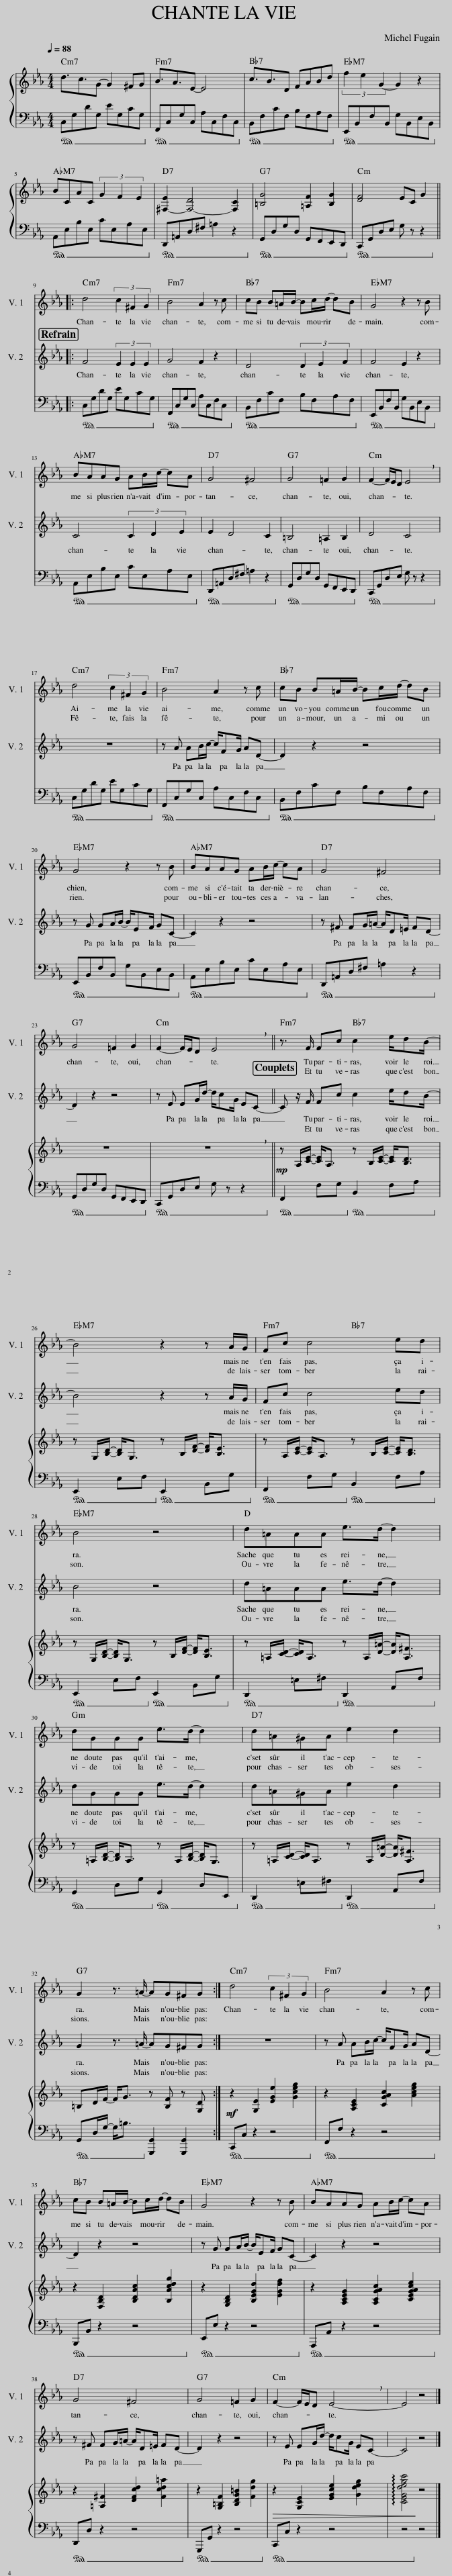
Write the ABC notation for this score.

X:1
%%score 1 2 { 3 | 4 }
L:1/8
Q:1/4=88
M:4/4
I:linebreak $
K:Eb
V:1 treble
V:2 treble
V:3 treble
V:4 bass
V:1
 z8 | z8 | z8 | z8 |$ z8 | %5
 z8 | z8 | z8 |:$ d4 (3c2 ^F2 G2 | B4 A2 z c | %10
 cB B=A/B/- Bc/d/- dB | G4 z2 z B |$ BAAG AB/c/- cA | G4 ^F4 | G4 =F2 G2 | %15
 F2- F/E/D !breath!E4 |$ d4 (3c2 ^F2 G2 | B4 A2 z c | cB B=A/B/- Bc/d/- dB |$ G4 z2 z B | %20
 BAAG AB/c/- cA | G4 ^F4 |$ G4 =F2 G2 | F2- F/E/D !breath!E4 || z3/2 F/ Fc c2 e/dB/- |$ %25
 B4 z2 z A/G/ | Fc c4 ed |$ B4 z4 | d=AAA e>d- d2 |$ dGGG e>d- d2 | %30
 d=A^GA e2 d2 |$ G2 z3/2 =A/- AG^FG :| d4 (3c2 ^F2 G2 | B4 A2 z c |$ cB B=A/B/- Bc/d/- dB | %35
 G4 z2 z B | BAAG AB/c/- cA |$ G4 ^F4 | G4 =F2 G2 | F2- F/E/D !breath!E4- | %40
 E4 z4 |] %41
V:2
 z8 | z8 | z8 | z8 |$ z8 | %5
 z8 | z8 | z8 |:$ F4 (3E2 E2 E2 | G4 F2 z2 | %10
 D4 (3D2 E2 F2 | F4 E2 z2 |$ C4 (3C2 D2 E2 | E2 D4 C2 | =B,4 =A,2 B,2 | %15
 D4 C4 |$ z8 | z A AB/c/- c/FG/ AD- | D2 z2 z4 |$ z G GA/B/- B/EF/ GC- | %20
 C2 z2 z4 | z ^F FG/=A/- A/D=E/ FD- |$ D2 z2 z4 | z E EG/d/- d/cG/ EC- || C z/ F/ Fc c2 e/dB/- |$ %25
 B4 z2 z A/G/ | Fc c4 ed |$ B4 z4 | d=AAA e>d- d2 |$ dGGG e>d- d2 | %30
 d=A^GA e2 d2 |$ G2 z3/2 =A/- AG^FG :| z8 | z A AB/c/- c/FG/ AD- |$ D2 z2 z4 | %35
 z G GA/B/- B/EF/ GC- | C2 z2 z4 |$ z ^F FG/=A/- A/D=E/ FD- | D2 z2 z4 | z E EG/d/- d/cG/ EC- | %40
 C4 z4 |] %41
V:3
 d3/2c3/2G- G2 ^FG | B3/2A3/2E- E4 | c3/2B3/2D FABd | (3f2 e2 G2- G2 z2 |$ BCAC (3G2 F2 E2 | %5
 [^F,-E]2 [F,-D]4 [F,C]2 | [=B,G]4 [=A,F]2 [B,G]2 | [DF]4 EC G2 |:$ z8 | z8 | %10
 z8 | z8 |$ z8 | z8 | z8 | %15
 z8 |$ z8 | z8 | z8 |$ z8 | %20
 z8 | z8 |$ z8 | !breath!z8 ||!mp! z A,/[CE]/- [CE]<A, z B,/[CE]/- [CE]<[B,D] |$ %25
 z G,/[B,D]/- [B,D]<G, z B,/[DF]/- [DF]<[B,E] | z A,/[CE]/- [CE]<A, z B,/[CE]/- [CE]<[B,D] |$ z G,/[B,D]/- [B,D]<G, z B,/[DF]/- [DF]<[B,E] | z =A,/[CD]/- [CD]<A, z A,/[D=A]/- [DA]<[A,^F] |$ z =A,/[B,D]/- [B,D]<A, z A,/[B,D]/- [B,D]<G, | %30
 z =A,/[CD]/- [CD]<A, z A,/[D=A]/- [DA]<[A,^F] |$ =B,D/F/- F<G z [B,F] z [G,D] :|!mf! z2 [G,E]2 [EGe]2 [Gceg]2 | z2 [A,CE]2 [CGAc]2 [Aceg]2 |$ z2 [F,B,D]2 [B,DAc]2 [B,Acdg]2 | %35
 z2 [G,B,D]2 [B,EGd]2 [EGdf]2 | z2 [A,CEG]2 [A,CGAc]2 [CEGAce]2 |$ z2 [=A,^F]2 [DFcd]2 [Fcd=a]2 | z2 [G,=B,F]2 [B,DG=B]2 [Fdg]2 |!>(! z2 [G,CE]2 [EGce]2 [Gdeg]2 | %40
 !arpeggio![CEGdegc']4!>)! z4 |] %41
V:4
!ped! C,G,DG, EG,CG,!ped-up! |!ped! F,,C,G,C, A,C,F,C,!ped-up! |!ped! B,,F,CF, B,F,A,F,!ped-up! |!ped! E,,B,,F,B,, G,B,,E,B,,!ped-up! |$!ped! A,,E,B,E, CE,A,E,!ped-up! | %5
!ped! D,,=A,,D,^F, =A,2 z2!ped-up! |!ped! G,,D,G,D, G,,F,,E,,D,,!ped-up! |!ped! C,,G,,D,E, G, z z2!ped-up! |:$!ped! C,G,DG, EG,CG,!ped-up! |!ped! F,,C,G,C, A,C,F,C,!ped-up! | %10
!ped! B,,F,CF, B,F,A,F,!ped-up! |!ped! E,,B,,F,B,, G,B,,E,B,,!ped-up! |$!ped! A,,E,B,E, CE,A,E,!ped-up! |!ped! D,,=A,,D,^F, =A,2 z2!ped-up! |!ped! G,,D,G,D, G,,F,,E,,D,,!ped-up! | %15
!ped! C,,G,,D,E, G, z z2!ped-up! |$!ped! C,G,DG, EG,CG,!ped-up! |!ped! F,,C,G,C, A,C,F,C,!ped-up! |!ped! B,,F,CF, B,F,A,F,!ped-up! |$!ped! E,,B,,F,B,, G,B,,E,B,,!ped-up! | %20
!ped! A,,E,B,E, CE,A,E,!ped-up! |!ped! D,,=A,,D,^F, =A,2 z2!ped-up! |$!ped! G,,D,G,D, G,,F,,E,,D,,!ped-up! |!ped! C,,G,,D,E, G, z z2!ped-up! ||!ped! F,,2 F,G,!ped-up!!ped! B,,2 F,A,!ped-up! |$ %25
!ped! E,,2 E,F,!ped-up!!ped! E,,2 B,,G,!ped-up! |!ped! F,,2 F,G,!ped-up!!ped! B,,2 F,A,!ped-up! |$!ped! E,,2 E,F,!ped-up!!ped! E,,2 B,,G,!ped-up! |!ped! D,,2 =E,^F,!ped-up!!ped! D,,2 A,,F,!ped-up! |$!ped! G,,2 D,G,!ped-up!!ped! G,,2 D,E,,!ped-up! | %30
!ped! D,,2 =E,^F,!ped-up!!ped! D,,2 A,,F,!ped-up! |$!ped! G,,D,/G,/- G,<=B,!ped-up! [G,,,G,,]2 [G,,,G,,]2 :|!ped! C,,C, z2 z4!ped-up! |!ped! F,,F, z2 z4!ped-up! |$!ped! B,,,B,, z2 z4!ped-up! | %35
!ped! E,,E, z2 z4!ped-up! |!ped! A,,,A,, z2 z4!ped-up! |$!ped! D,,D, z2 z4!ped-up! |!ped! G,,,G,, z2 z4!ped-up! |!ped! C,,C, z2 z4 | %40
 z4!ped-up! z4 |] %41
